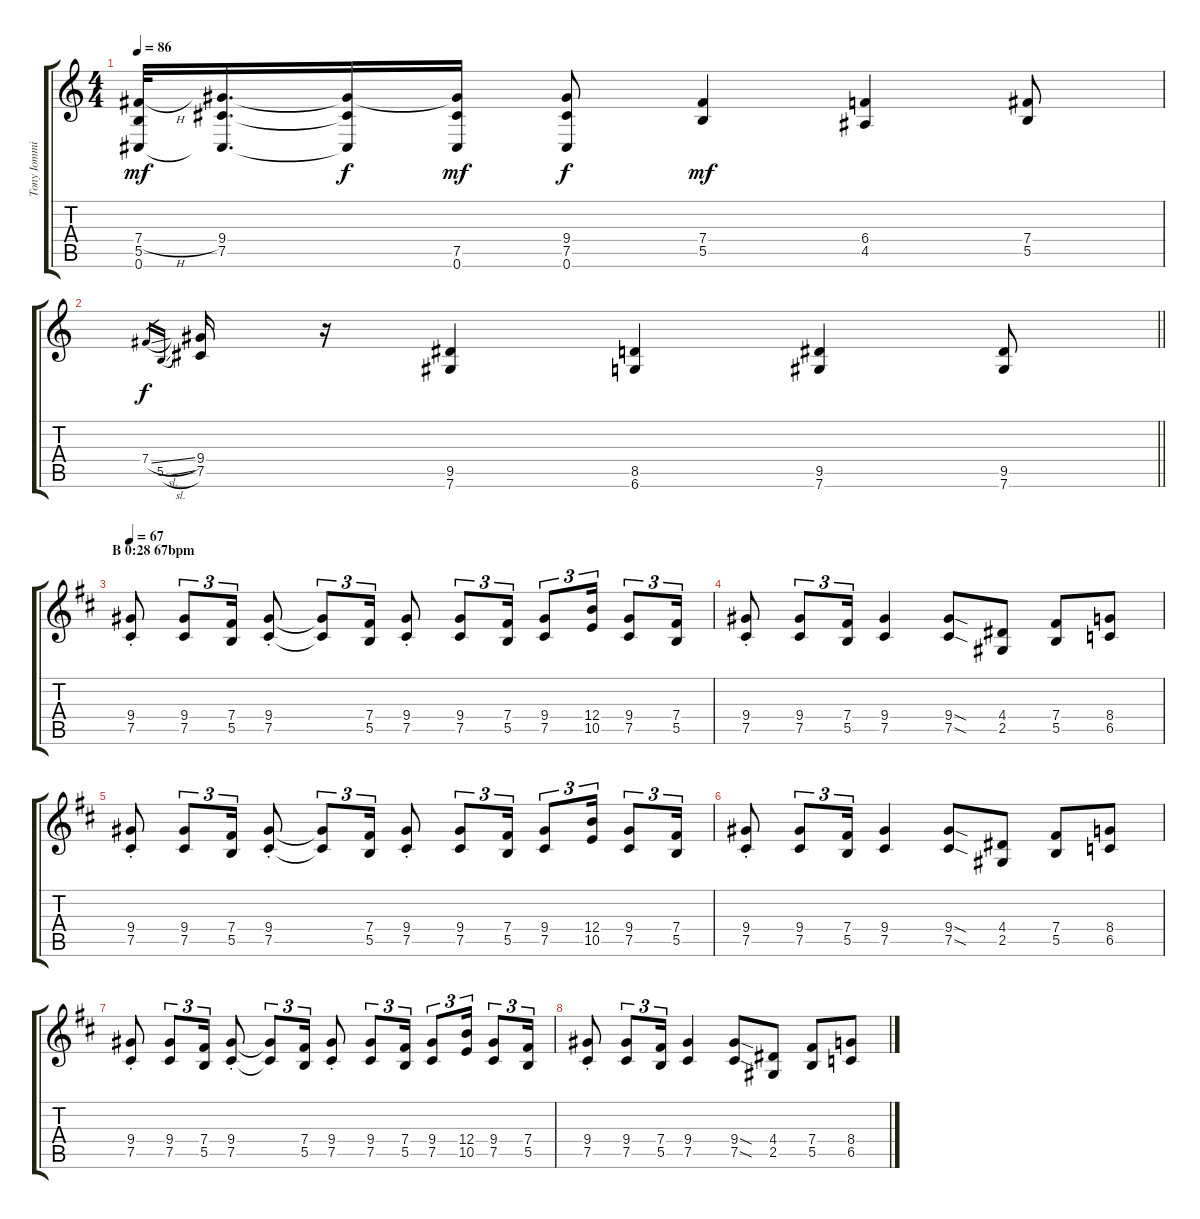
\track ("Tony Iommi (Solo Guitar left + Lead)" "Tony Iommi") {instrument distortionguitar}
\staff {score tabs}
\tuning (Db4 Ab3 E3 B2 Gb2 Db2) {hide}
\ts (4 4)
\tempo 86
\clef g2
\ks c
(7.4{h} 5.5 0.6).32{dy mf} (9.4 7.5 0.6{t}).16{d} (9.4{t} 7.5{t} 0.6{t}).16{dy f} (9.4{t} 7.5 0.6).16{dy mf} (9.4 7.5 0.6).8{dy f} (7.4 5.5).4{dy mf} (6.4 4.5).4 (7.4 5.5).8 |
\barLineRight lightlight
7.4{sl}.16{gr dy f} 5.5{sl}.16{gr} (9.4 7.5).16 r.16 (9.5 7.6).4 (8.5 6.6).4 (9.5 7.6).4 (9.5 7.6).8 |
\section ("" "B 0:28 67bpm")
\tempo 67
\ks d
(9.4{st} 7.5{st}).8 (9.4 7.5).8{tu (3 2)} (7.4 5.5).16{tu (3 2)} (9.4{st} 7.5{st}).8 (9.4{t} 7.5{t}).8{tu (3 2)} (7.4 5.5).16{tu (3 2)} (9.4{st} 7.5{st}).8 (9.4 7.5).8{tu (3 2)} (7.4 5.5).16{tu (3 2)} (9.4 7.5).8{tu (3 2)} (12.4 10.5).16{tu (3 2)} (9.4 7.5).8{tu (3 2)} (7.4 5.5).16{tu (3 2)} |
(9.4{st} 7.5{st}).8 (9.4 7.5).8{tu (3 2)} (7.4 5.5).16{tu (3 2)} (9.4 7.5).4 (9.4{sod} 7.5{sod}).8 (4.4 2.5).8 (7.4 5.5).8 (8.4 6.5).8 |
(9.4{st} 7.5{st}).8 (9.4 7.5).8{tu (3 2)} (7.4 5.5).16{tu (3 2)} (9.4{st} 7.5{st}).8 (9.4{t} 7.5{t}).8{tu (3 2)} (7.4 5.5).16{tu (3 2)} (9.4{st} 7.5{st}).8 (9.4 7.5).8{tu (3 2)} (7.4 5.5).16{tu (3 2)} (9.4 7.5).8{tu (3 2)} (12.4 10.5).16{tu (3 2)} (9.4 7.5).8{tu (3 2)} (7.4 5.5).16{tu (3 2)} |
(9.4{st} 7.5{st}).8 (9.4 7.5).8{tu (3 2)} (7.4 5.5).16{tu (3 2)} (9.4 7.5).4 (9.4{sod} 7.5{sod}).8 (4.4 2.5).8 (7.4 5.5).8 (8.4 6.5).8 |
(9.4{st} 7.5{st}).8 (9.4 7.5).8{tu (3 2)} (7.4 5.5).16{tu (3 2)} (9.4{st} 7.5{st}).8 (9.4{t} 7.5{t}).8{tu (3 2)} (7.4 5.5).16{tu (3 2)} (9.4{st} 7.5{st}).8 (9.4 7.5).8{tu (3 2)} (7.4 5.5).16{tu (3 2)} (9.4 7.5).8{tu (3 2)} (12.4 10.5).16{tu (3 2)} (9.4 7.5).8{tu (3 2)} (7.4 5.5).16{tu (3 2)} |
(9.4{st} 7.5{st}).8 (9.4 7.5).8{tu (3 2)} (7.4 5.5).16{tu (3 2)} (9.4 7.5).4 (9.4{sod} 7.5{sod}).8 (4.4 2.5).8 (7.4 5.5).8 (8.4 6.5).8
